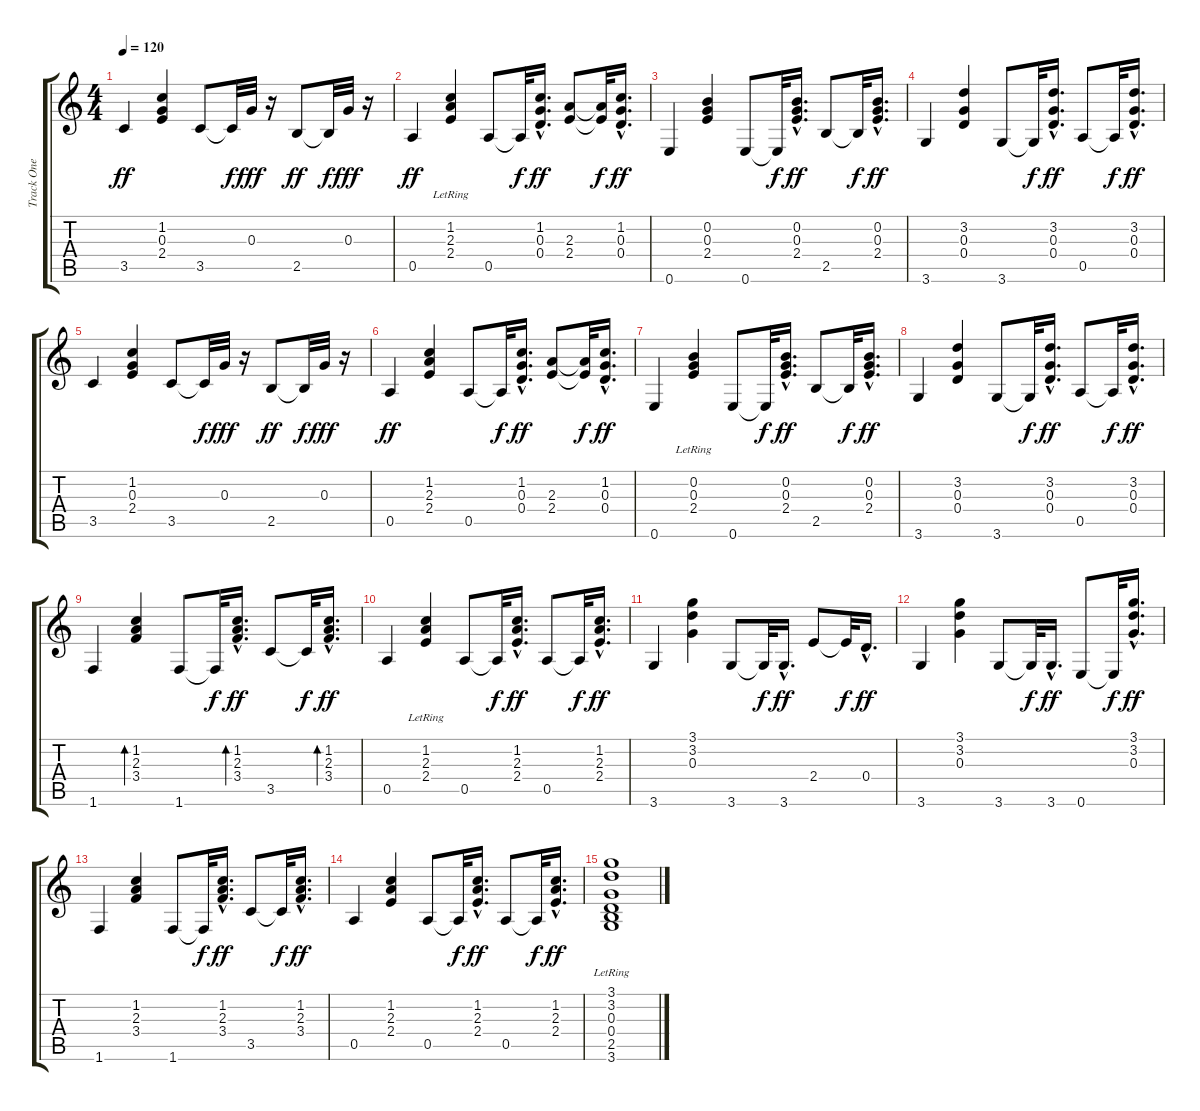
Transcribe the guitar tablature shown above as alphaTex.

\track ("Track One" "Track One") {instrument acousticguitarsteel}
\staff {score tabs}
\tuning (E4 B3 G3 D3 A2 E2) {hide}
\ts (4 4)
\tempo 120
\clef g2
\ks c
3.5.4{dy ff} (1.2 0.3 2.4).4 3.5.8 3.5{t}.32{dy f} 0.3.32{dy fff} r.16 2.5.8{dy ff} 2.5{t}.32{dy f} 0.3.32{dy fff} r.16 |
0.5.4{dy ff} (1.2 2.3{lr} 2.4).4 0.5.8 0.5{t}.32{dy f} (1.2{hac} 0.3{hac} 0.4{hac}).16{d dy ff} (2.3 2.4).8 (2.3{t} 2.4{t}).32{dy f} (1.2{hac} 0.3{hac} 0.4{hac}).16{d dy ff} |
0.6.4 (0.2 0.3 2.4).4 0.6.8 0.6{t}.32{dy f} (0.2{hac} 0.3{hac} 2.4{hac}).16{d dy ff} 2.5.8 2.5{t}.32{dy f} (0.2{hac} 0.3{hac} 2.4{hac}).16{d dy ff} |
3.6.4 (3.2 0.3 0.4).4 3.6.8 3.6{t}.32{dy f} (3.2{hac} 0.3{hac} 0.4{hac}).16{d dy ff} 0.5.8 0.5{t}.32{dy f} (3.2{hac} 0.3{hac} 0.4{hac}).16{d dy ff} |
3.5.4 (1.2 0.3 2.4).4 3.5.8 3.5{t}.32{dy f} 0.3.32{dy fff} r.16 2.5.8{dy ff} 2.5{t}.32{dy f} 0.3.32{dy fff} r.16 |
0.5.4{dy ff} (1.2 2.3 2.4).4 0.5.8 0.5{t}.32{dy f} (1.2{hac} 0.3{hac} 0.4{hac}).16{d dy ff} (2.3 2.4).8 (2.3{t} 2.4{t}).32{dy f} (1.2{hac} 0.3{hac} 0.4{hac}).16{d dy ff} |
0.6.4 (0.2 0.3{lr} 2.4).4 0.6.8 0.6{t}.32{dy f} (0.2{hac} 0.3{hac} 2.4{hac}).16{d dy ff} 2.5.8 2.5{t}.32{dy f} (0.2{hac} 0.3{hac} 2.4{hac}).16{d dy ff} |
3.6.4 (3.2 0.3 0.4).4 3.6.8 3.6{t}.32{dy f} (3.2{hac} 0.3{hac} 0.4{hac}).16{d dy ff} 0.5.8 0.5{t}.32{dy f} (3.2{hac} 0.3{hac} 0.4{hac}).16{d dy ff} |
1.6.4 (1.2 2.3 3.4).4{bd 60} 1.6.8 1.6{t}.32{dy f} (1.2{hac} 2.3{hac} 3.4{hac}).16{d bd 60 dy ff} 3.5.8 3.5{t}.32{dy f} (1.2{hac} 2.3{hac} 3.4{hac}).16{d bd 60 dy ff} |
0.5.4 (1.2 2.3 2.4{lr}).4 0.5.8 0.5{t}.32{dy f} (1.2{hac} 2.3{hac} 2.4{hac}).16{d dy ff} 0.5.8 0.5{t}.32{dy f} (1.2{hac} 2.3{hac} 2.4{hac}).16{d dy ff} |
3.6.4 (3.1 3.2 0.3).4 3.6.8 3.6{t}.32{dy f} 3.6{hac}.16{d dy ff} 2.4.8 2.4{t}.32{dy f} 0.4{hac}.16{d dy ff} |
3.6.4 (3.1 3.2 0.3).4 3.6.8 3.6{t}.32{dy f} 3.6{hac}.16{d dy ff} 0.6.8 0.6{t}.32{dy f} (3.1{hac} 3.2{hac} 0.3{hac}).16{d dy ff} |
1.6.4 (1.2 2.3 3.4).4 1.6.8 1.6{t}.32{dy f} (1.2{hac} 2.3{hac} 3.4{hac}).16{d dy ff} 3.5.8 3.5{t}.32{dy f} (1.2{hac} 2.3{hac} 3.4{hac}).16{d dy ff} |
0.5.4 (1.2 2.3 2.4).4 0.5.8 0.5{t}.32{dy f} (1.2{hac} 2.3{hac} 2.4{hac}).16{d dy ff} 0.5.8 0.5{t}.32{dy f} (1.2{hac} 2.3{hac} 2.4{hac}).16{d dy ff} |
(3.1 3.2 0.3 0.4 2.5{lr} 3.6).1
